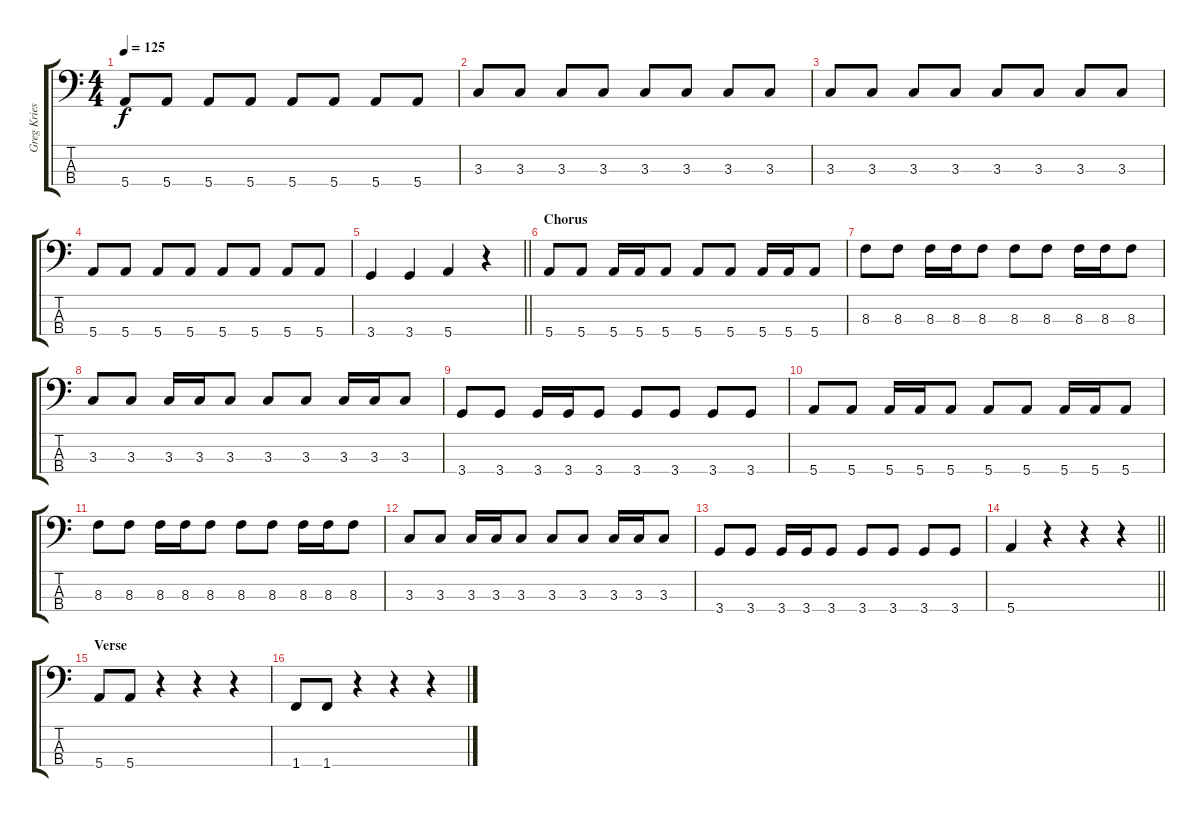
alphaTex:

\track ("Greg Kriesel - Bass" "Greg Kries") {instrument electricbasspick}
\staff {score tabs}
\tuning (G2 D2 A1 E1) {hide}
\ts (4 4)
\tempo 125
\clef f4
\ks c
5.4.8{dy f} 5.4.8 5.4.8 5.4.8 5.4.8 5.4.8 5.4.8 5.4.8 |
3.3.8 3.3.8 3.3.8 3.3.8 3.3.8 3.3.8 3.3.8 3.3.8 |
3.3.8 3.3.8 3.3.8 3.3.8 3.3.8 3.3.8 3.3.8 3.3.8 |
5.4.8 5.4.8 5.4.8 5.4.8 5.4.8 5.4.8 5.4.8 5.4.8 |
\barLineRight lightlight
3.4.4 3.4.4 5.4.4 r.4 |
\section ("" "Chorus")
5.4.8 5.4.8 5.4.16 5.4.16 5.4.8 5.4.8 5.4.8 5.4.16 5.4.16 5.4.8 |
8.3.8 8.3.8 8.3.16 8.3.16 8.3.8 8.3.8 8.3.8 8.3.16 8.3.16 8.3.8 |
3.3.8 3.3.8 3.3.16 3.3.16 3.3.8 3.3.8 3.3.8 3.3.16 3.3.16 3.3.8 |
3.4.8 3.4.8 3.4.16 3.4.16 3.4.8 3.4.8 3.4.8 3.4.8 3.4.8 |
5.4.8 5.4.8 5.4.16 5.4.16 5.4.8 5.4.8 5.4.8 5.4.16 5.4.16 5.4.8 |
8.3.8 8.3.8 8.3.16 8.3.16 8.3.8 8.3.8 8.3.8 8.3.16 8.3.16 8.3.8 |
3.3.8 3.3.8 3.3.16 3.3.16 3.3.8 3.3.8 3.3.8 3.3.16 3.3.16 3.3.8 |
3.4.8 3.4.8 3.4.16 3.4.16 3.4.8 3.4.8 3.4.8 3.4.8 3.4.8 |
\barLineRight lightlight
5.4.4 r.4 r.4 r.4 |
\section ("" "Verse")
5.4.8 5.4.8 r.4 r.4 r.4 |
1.4.8 1.4.8 r.4 r.4 r.4
